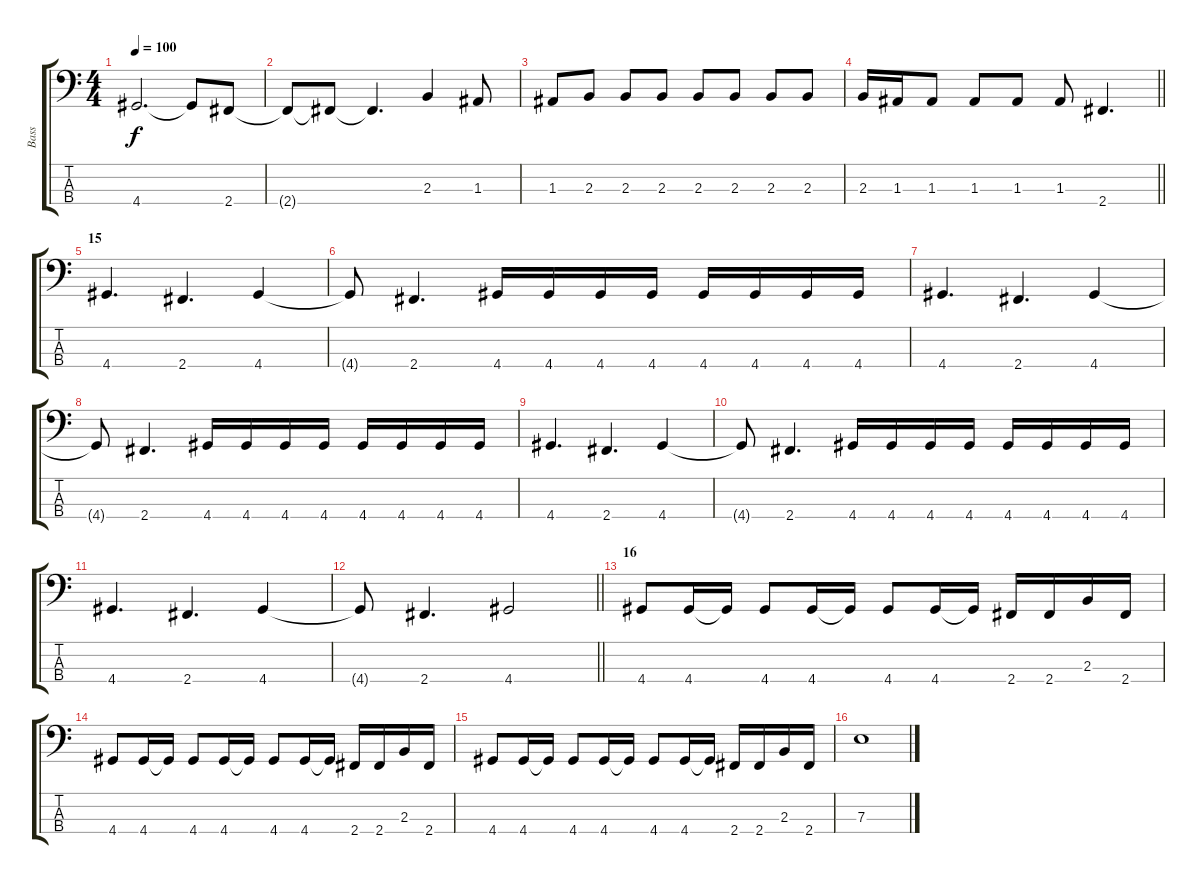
\track ("Bass" "Bass") {instrument electricbassfinger}
\staff {score tabs}
\tuning (G2 D2 A1 E1) {hide}
\ts (4 4)
\tempo 100
\clef f4
\ks c
4.4{t}.2{d dy f} 4.4{t}.8 2.4.8 |
2.4{t}.8 2.4{t}.8 2.4{t}.4{d} 2.3.4 1.3.8 |
1.3.8 2.3.8 2.3.8 2.3.8 2.3.8 2.3.8 2.3.8 2.3.8 |
\barLineRight lightlight
2.3.16 1.3.16 1.3.8 1.3.8 1.3.8 1.3.8 2.4.4{d} |
\section ("" "15")
4.4.4{d} 2.4.4{d} 4.4.4 |
4.4{t}.8 2.4.4{d} 4.4.16 4.4.16 4.4.16 4.4.16 4.4.16 4.4.16 4.4.16 4.4.16 |
4.4.4{d} 2.4.4{d} 4.4.4 |
4.4{t}.8 2.4.4{d} 4.4.16 4.4.16 4.4.16 4.4.16 4.4.16 4.4.16 4.4.16 4.4.16 |
4.4.4{d} 2.4.4{d} 4.4.4 |
4.4{t}.8 2.4.4{d} 4.4.16 4.4.16 4.4.16 4.4.16 4.4.16 4.4.16 4.4.16 4.4.16 |
4.4.4{d} 2.4.4{d} 4.4.4 |
\barLineRight lightlight
4.4{t}.8 2.4.4{d} 4.4.2 |
\section ("" "16")
4.4.8 4.4.16 4.4{t}.16 4.4.8 4.4.16 4.4{t}.16 4.4.8 4.4.16 4.4{t}.16 2.4.16 2.4.16 2.3.16 2.4.16 |
4.4.8 4.4.16 4.4{t}.16 4.4.8 4.4.16 4.4{t}.16 4.4.8 4.4.16 4.4{t}.16 2.4.16 2.4.16 2.3.16 2.4.16 |
4.4.8 4.4.16 4.4{t}.16 4.4.8 4.4.16 4.4{t}.16 4.4.8 4.4.16 4.4{t}.16 2.4.16 2.4.16 2.3.16 2.4.16 |
7.3.1
